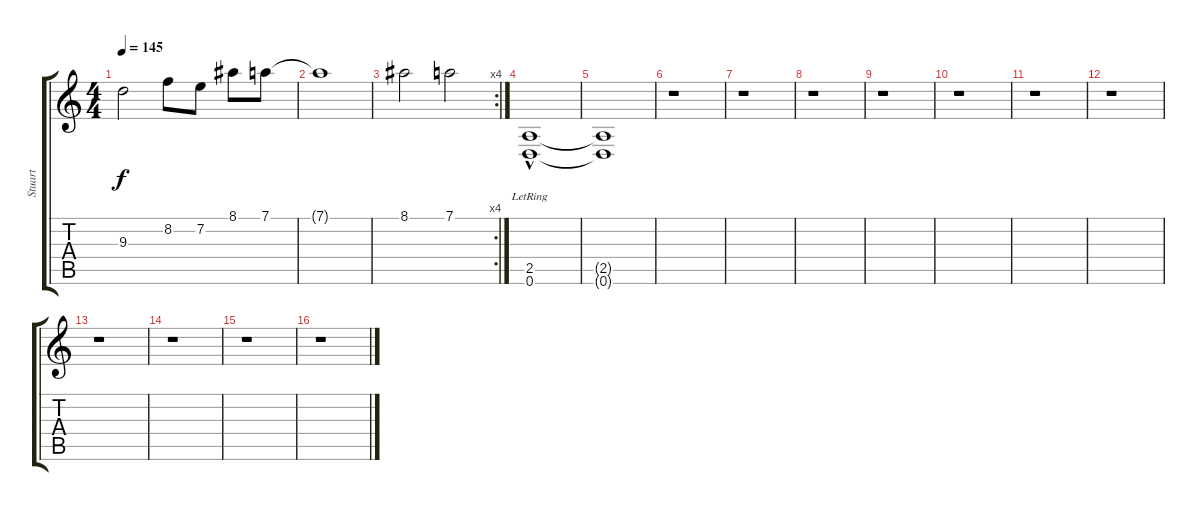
\track ("Stuart" "Stuart") {instrument distortionguitar}
\staff {score tabs}
\tuning (D4 A3 F3 C3 G2 D2) {hide}
\ts (4 4)
\tempo 145
\clef g2
\ks c
9.3{t}.2{dy f} 8.2.8 7.2.8 8.1.8 7.1.8 |
7.1{t}.1 |
\rc 4
8.1.2 7.1.2 |
(2.5{hac lr} 0.6{hac lr}).1 |
(2.5{t} 0.6{t}).1 |
r.1 |
r.1 |
r.1 |
r.1 |
r.1 |
r.1 |
r.1 |
r.1 |
r.1 |
r.1 |
r.1
